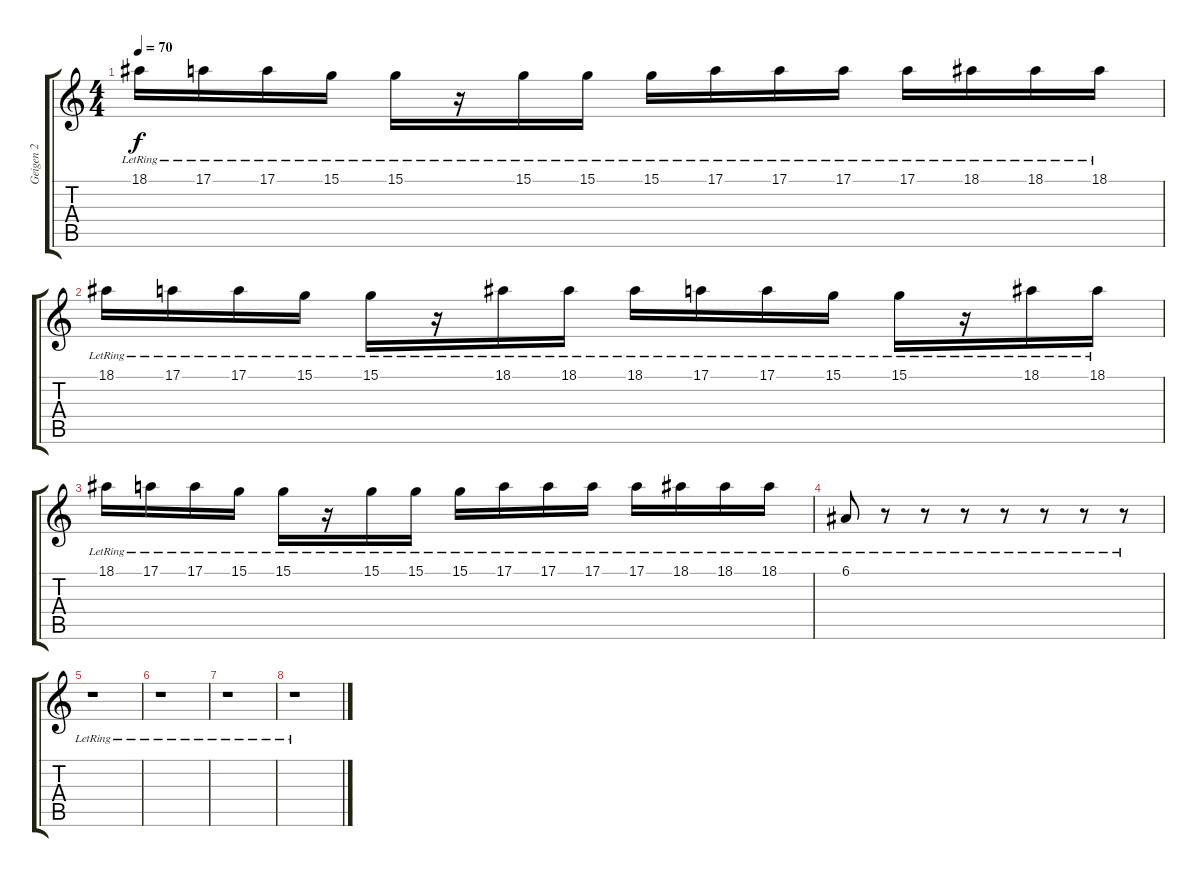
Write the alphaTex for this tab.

\track ("Geigen 2" "Geigen 2") {instrument stringensemble1}
\staff {score tabs}
\tuning (E4 B3 G3 D3 A2 E2) {hide}
\ts (4 4)
\tempo 70
\clef g2
\ks c
18.1{lr}.16{dy f} 17.1{lr}.16 17.1{lr}.16 15.1{lr}.16 15.1{lr}.16 r.16 15.1{lr}.16 15.1{lr}.16 15.1{lr}.16 17.1{lr}.16 17.1{lr}.16 17.1{lr}.16 17.1{lr}.16 18.1{lr}.16 18.1{lr}.16 18.1{lr}.16 |
18.1{lr}.16 17.1{lr}.16 17.1{lr}.16 15.1{lr}.16 15.1{lr}.16 r.16 18.1{lr}.16 18.1{lr}.16 18.1{lr}.16 17.1{lr}.16 17.1{lr}.16 15.1{lr}.16 15.1{lr}.16 r.16 18.1{lr}.16 18.1{lr}.16 |
18.1{lr}.16 17.1{lr}.16 17.1{lr}.16 15.1{lr}.16 15.1{lr}.16 r.16 15.1{lr}.16 15.1{lr}.16 15.1{lr}.16 17.1{lr}.16 17.1{lr}.16 17.1{lr}.16 17.1{lr}.16 18.1{lr}.16 18.1{lr}.16 18.1{lr}.16 |
6.1{lr}.8 r.8 r.8 r.8 r.8 r.8 r.8 r.8 |
r.1 |
r.1 |
r.1 |
r.1
